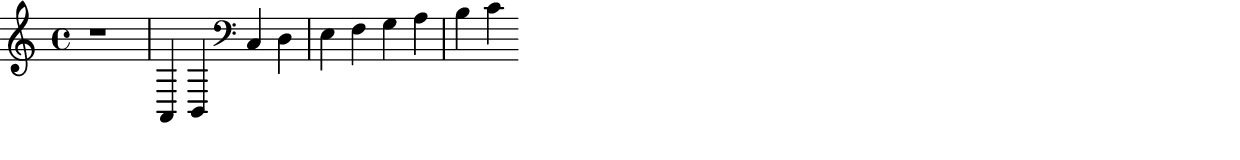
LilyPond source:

\include "lilypond-book-preamble.ly"
\paper {
  #(define dump-extents #t)

  indent = 0\mm
  line-width = 210\mm - 2.0 * 0.4\in
  ragged-right = ##t
  force-assignment = #""
  line-width = #(- line-width (* mm  3.000000))
}
\layout {
}
<<
    \new Staff {   \set Staff.instrumentName = "" r1 <a,>4 <b,>4 \clef bass <c>4 <d>4 <e>4 <f>4 <g>4 <a>4 <b>4 <c'>4
               }
>>